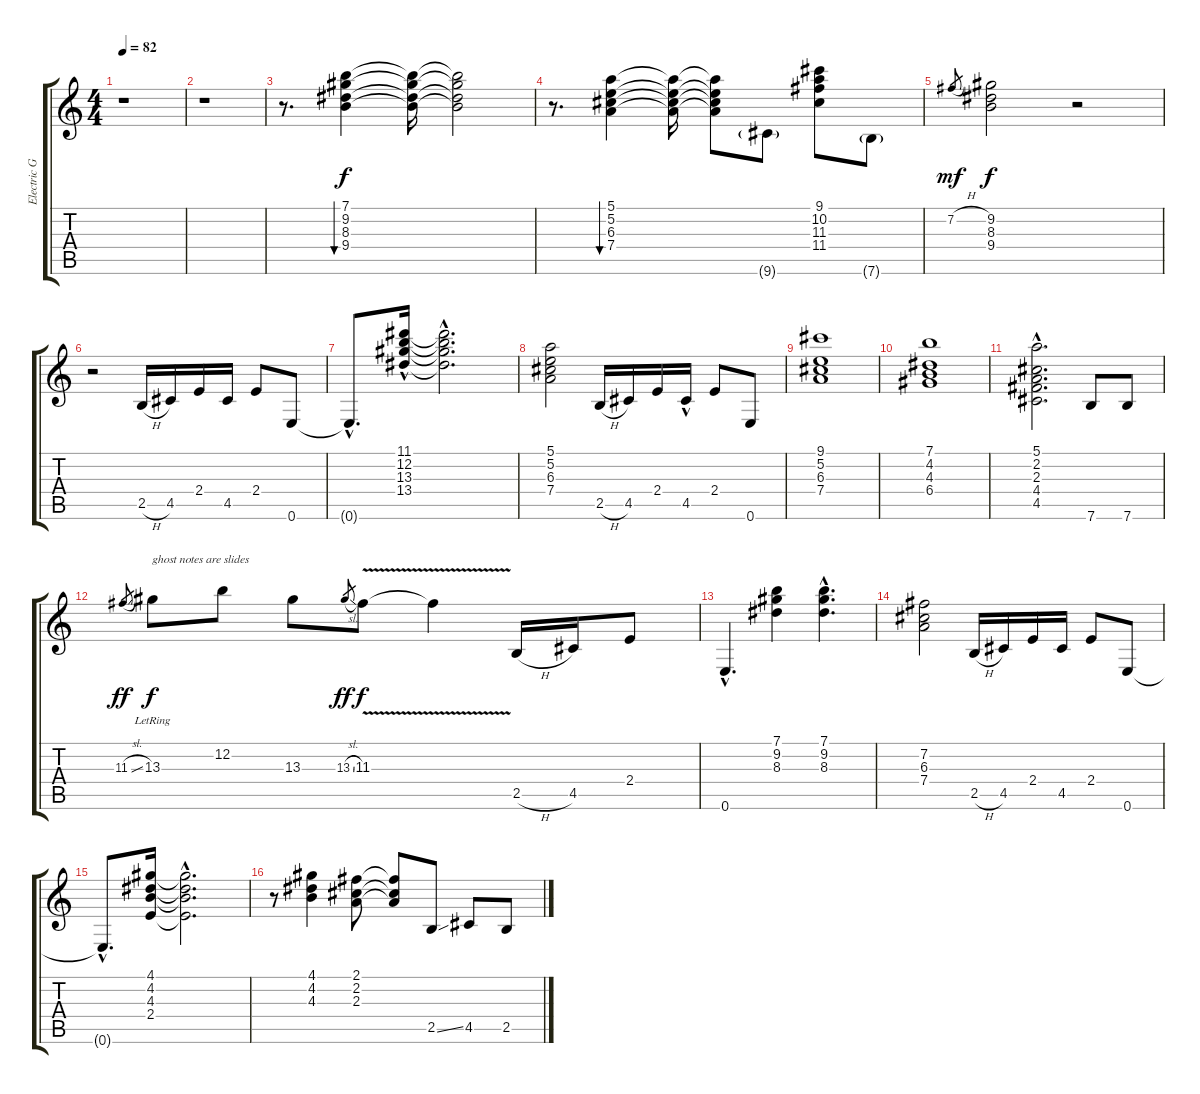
\track ("Electric Guitar" "Electric G") {instrument electricguitarjazz}
\staff {score tabs}
\tuning (E4 B3 G3 D3 A2 E2) {hide}
\ts (4 4)
\tempo 82
\clef g2
\ks c
r.1{dy f instrument electricguitarjazz} |
r.1 |
r.8{d} (7.1 9.2 8.3 9.4).4{bu 240} (7.1{t} 9.2{t} 8.3{t} 9.4{t}).16 (7.1{t} 9.2{t} 8.3{t} 9.4{t}).2 |
r.8{d} (5.1 5.2 6.3 7.4).4{bu 240} (5.1{t} 5.2{t} 6.3{t} 7.4{t}).16 (5.1{t} 5.2{t} 6.3{t} 7.4{t}).8 9.6{g}.8 (9.1 10.2 11.3 11.4).8 7.6{g}.8 |
7.2{h}.8{gr dy mf} (9.2 8.3 9.4).2{dy f} r.2 |
r.2 2.5{h}.16 4.5.16 2.4.16 4.5.16 2.4.8 0.6.8 |
0.6{hac t}.8{d} (11.1{hac} 12.2 13.3 13.4).16 (11.1{hac t} 12.2{hac t} 13.3{hac t} 13.4{hac t}).2{d} |
(5.1 5.2 6.3 7.4).2 2.5{h}.16 4.5.16 2.4.16 4.5{hac}.16 2.4.8 0.6.8 |
(9.1 5.2 6.3 7.4).1 |
(7.1 4.2 4.3 6.4).1 |
(5.1{hac} 2.2{hac} 2.3{hac} 4.4{hac} 4.5{hac}).2{d} 7.6.8 7.6.8 |
11.3{sl}.8{gr dy ff} 13.3{lr}.8{txt "ghost notes are slides" dy f} 12.2.8 13.3.8 13.3{sl}.8{gr dy ff} 11.3{v}.8{dy f} 11.3{t}.4 2.5{h}.16 4.5.16 2.4.8 |
0.6{hac}.4{d} (7.1 9.2 8.3).4 (7.1{hac} 9.2{hac} 8.3{hac}).4{d} |
(7.2 6.3 7.4).2 2.5{h}.16 4.5.16 2.4.16 4.5.16 2.4.8 0.6.8 |
0.6{hac t}.8{d} (4.1 4.2 4.3 2.4).16 (4.1{hac t} 4.2{hac t} 4.3{hac t} 2.4{hac t}).2{d} |
r.8 (4.1 4.2 4.3).4 (2.1 2.2 2.3).8 (2.1{t} 2.2{t} 2.3{t}).8 2.5{ss}.8 4.5.8 2.5.8
